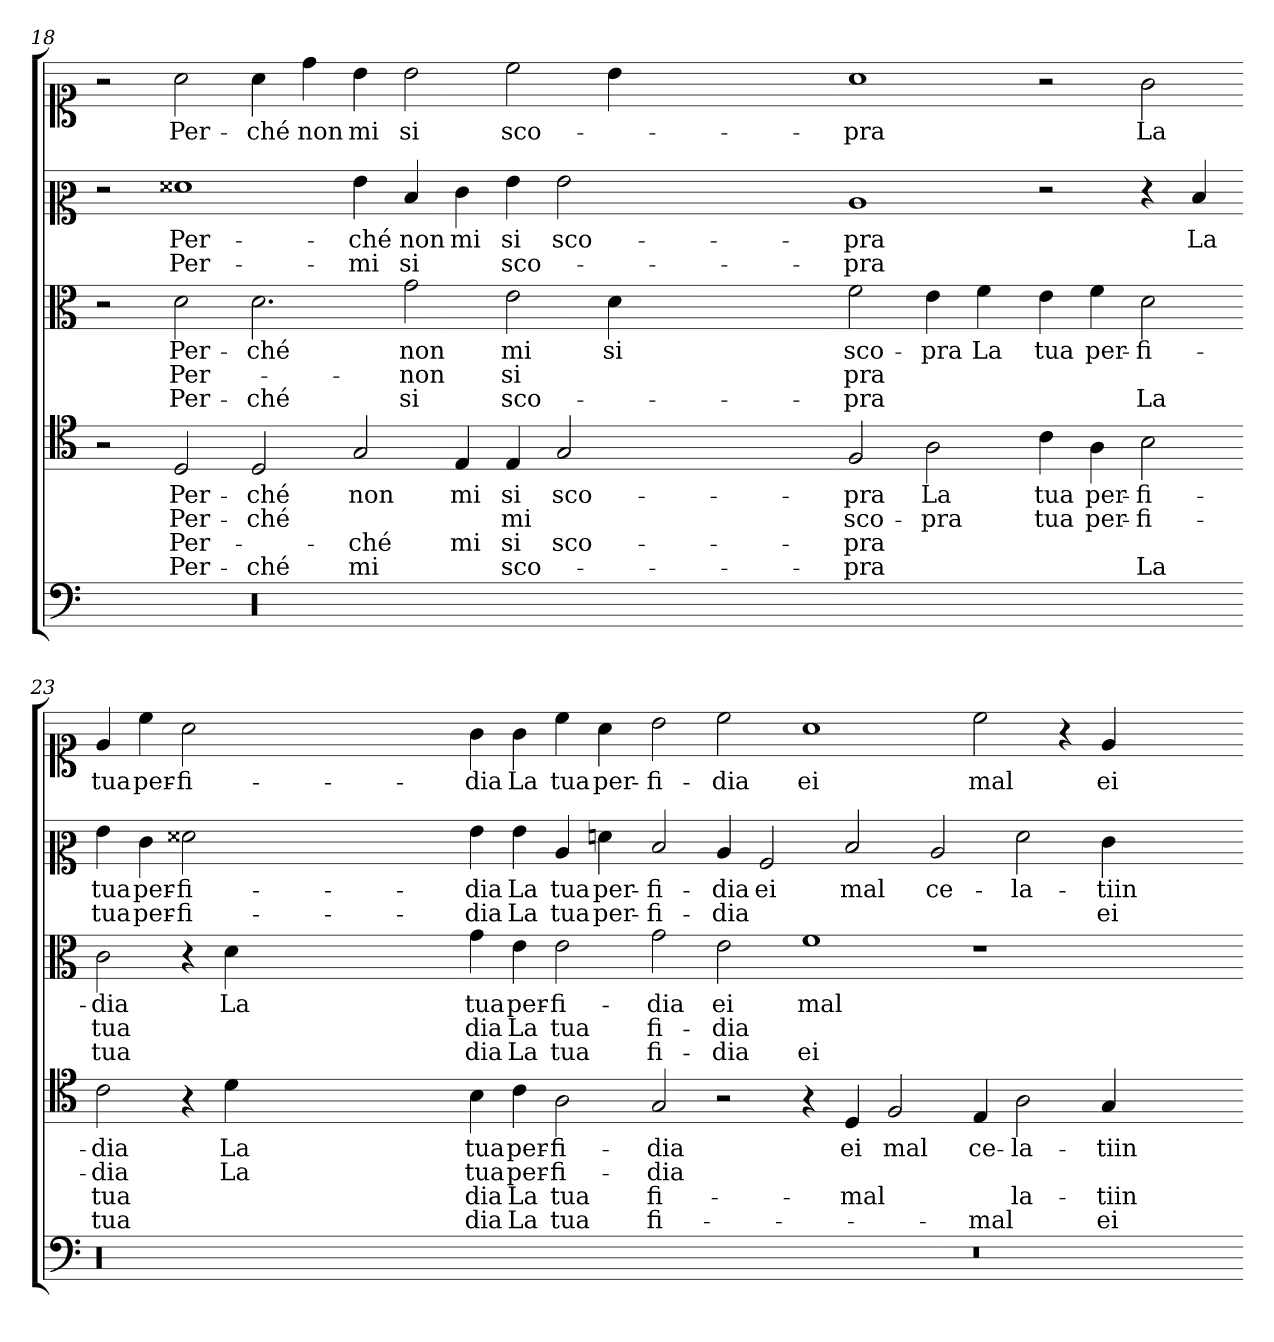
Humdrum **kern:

**kern	**kern	**text	**text	**text	**text	**kern	**text	**text	**text	**kern	**text	**text	**kern	**text
*part5	*part4	*part4	*part4	*part4	*part4	*part3	*part3	*part3	*part3	*part2	*part2	*part2	*part1	*part1
*staff5	*staff4	*staff4	*staff4	*staff4	*staff4	*staff3	*staff3	*staff3	*staff3	*staff2	*staff2	*staff2	*staff1	*staff1
*clefF4	*clefC4	*	*	*	*	*clefC3	*	*	*	*clefC2	*	*	*clefC1	*
*k[]	*k[]	*	*	*	*	*k[]	*	*	*	*k[]	*	*	*k[]	*
=18	=18	=18	=18	=18	=18	=18	=18	=18	=18	=18	=18	=18	=18	=18
1ryy	2r	.	.	.	.	2r	.	.	.	2r	.	.	2r	.
.	2D	Per-	Per-	Per-	Per-	2d	Per-	Per-	Per-	1f##X	Per-	Per-	2a	Per-
00r	2D	ché	ché	.	ché	2.d	ché	.	ché	.	.	.	4a	ché
.	.	.	.	.	.	.	.	.	.	.	.	.	4dd	non
.	2G	non	.	ché	mi	.	.	.	.	4g	ché	mi	4b	mi
.	.	.	.	.	.	2g	non	non	si	4d	non	si	2b	si
.	4E	mi	.	mi	.	.	.	.	.	4e	mi	.	.	.
.	4E	si	mi	si	sco-	2e	mi	si	sco-	4g	si	sco-	2cc	sco-
.	2G	sco-	.	sco-	.	.	.	.	.	2g	sco-	.	.	.
.	.	.	.	.	.	4d	si	.	.	.	.	.	4b	.
.	0ryy	.	.	.	.	0ryy	.	.	.	0ryy	.	.	0ryy	.
=21-	=21-	=21-	=21-	=21-	=21-	=21-	=21-	=21-	=21-	=21-	=21-	=21-	=21-	=21-
1ryy	2F	pra	sco-	pra	pra	2f	sco-	pra	pra	1c	pra	pra	1a	pra
.	2A	La	pra	.	.	4e	pra	.	.	.	.	.	.	.
.	.	.	.	.	.	4f	La	.	.	.	.	.	.	.
=22-	=22-	=22-	=22-	=22-	=22-	=22-	=22-	=22-	=22-	=22-	=22-	=22-	=22-	=22-
1ryy	4c	tua	tua	.	.	4e	tua	.	.	2r	.	.	2r	.
.	4A	per-	per-	.	.	4f	per-	.	.	.	.	.	.	.
.	2B	fi-	fi-	.	La	2d	fi-	.	La	4r	.	.	2g	La
.	.	.	.	.	.	.	.	.	.	4d	La	.	.	.
=23-	=23-	=23-	=23-	=23-	=23-	=23-	=23-	=23-	=23-	=23-	=23-	=23-	=23-	=23-
00r	2c	dia	dia	tua	tua	2c	dia	tua	tua	4g	tua	tua	4e	tua
.	.	.	.	.	.	.	.	.	.	4e	per-	per-	4cc	per-
.	4r	.	.	.	.	4r	.	.	.	2f##X	fi-	fi-	2a	fi-
.	4d	La	La	.	.	4d	La	.	.	.	.	.	.	.
.	0.ryy	.	.	.	.	0.ryy	.	.	.	0.ryy	.	.	0.ryy	.
=24-	=24-	=24-	=24-	=24-	=24-	=24-	=24-	=24-	=24-	=24-	=24-	=24-	=24-	=24-
1ryy	4B	tua	tua	dia	dia	4g	tua	dia	dia	4g	dia	dia	4g	dia
.	4c	per-	per-	La	La	4e	per-	La	La	4g	La	La	4g	La
.	2A	fi-	fi-	tua	tua	2e	fi-	tua	tua	4c	tua	tua	4cc	tua
.	.	.	.	.	.	.	.	.	.	4f	per-	per-	4a	per-
=25-	=25-	=25-	=25-	=25-	=25-	=25-	=25-	=25-	=25-	=25-	=25-	=25-	=25-	=25-
1ryy	2G	dia	dia	fi-	fi-	2g	dia	fi-	fi-	2d	fi-	fi-	2b	fi-
.	2r	.	.	.	.	2e	ei	dia	dia	4c	dia	dia	2cc	dia
.	.	.	.	.	.	.	.	.	.	2A	ei	.	.	.
1ryy	4r	.	.	.	.	1f	mal	.	ei	.	.	.	1a	ei
.	4D	ei	.	mal	.	.	.	.	.	2d	mal	.	.	.
.	2F	mal	.	.	.	.	.	.	.	.	.	.	.	.
.	.	.	.	.	.	.	.	.	.	2c	ce-	.	.	.
0r	4E	ce-	.	.	mal	1r	.	.	.	.	.	.	2cc	mal
.	2A	la-	.	la-	.	.	.	.	.	2f	la-	.	.	.
.	.	.	.	.	.	.	.	.	.	.	.	.	4r	.
.	4G	tiin-	.	tiin-	ei	.	.	.	.	4e	tiin-	ei	4e	ei
.	1ryy	.	.	.	.	1ryy	.	.	.	1ryy	.	.	1ryy	.
=-	=-	=-	=-	=-	=-	=-	=-	=-	=-	=-	=-	=-	=-	=-
*-	*-	*-	*-	*-	*-	*-	*-	*-	*-	*-	*-	*-	*-	*-
